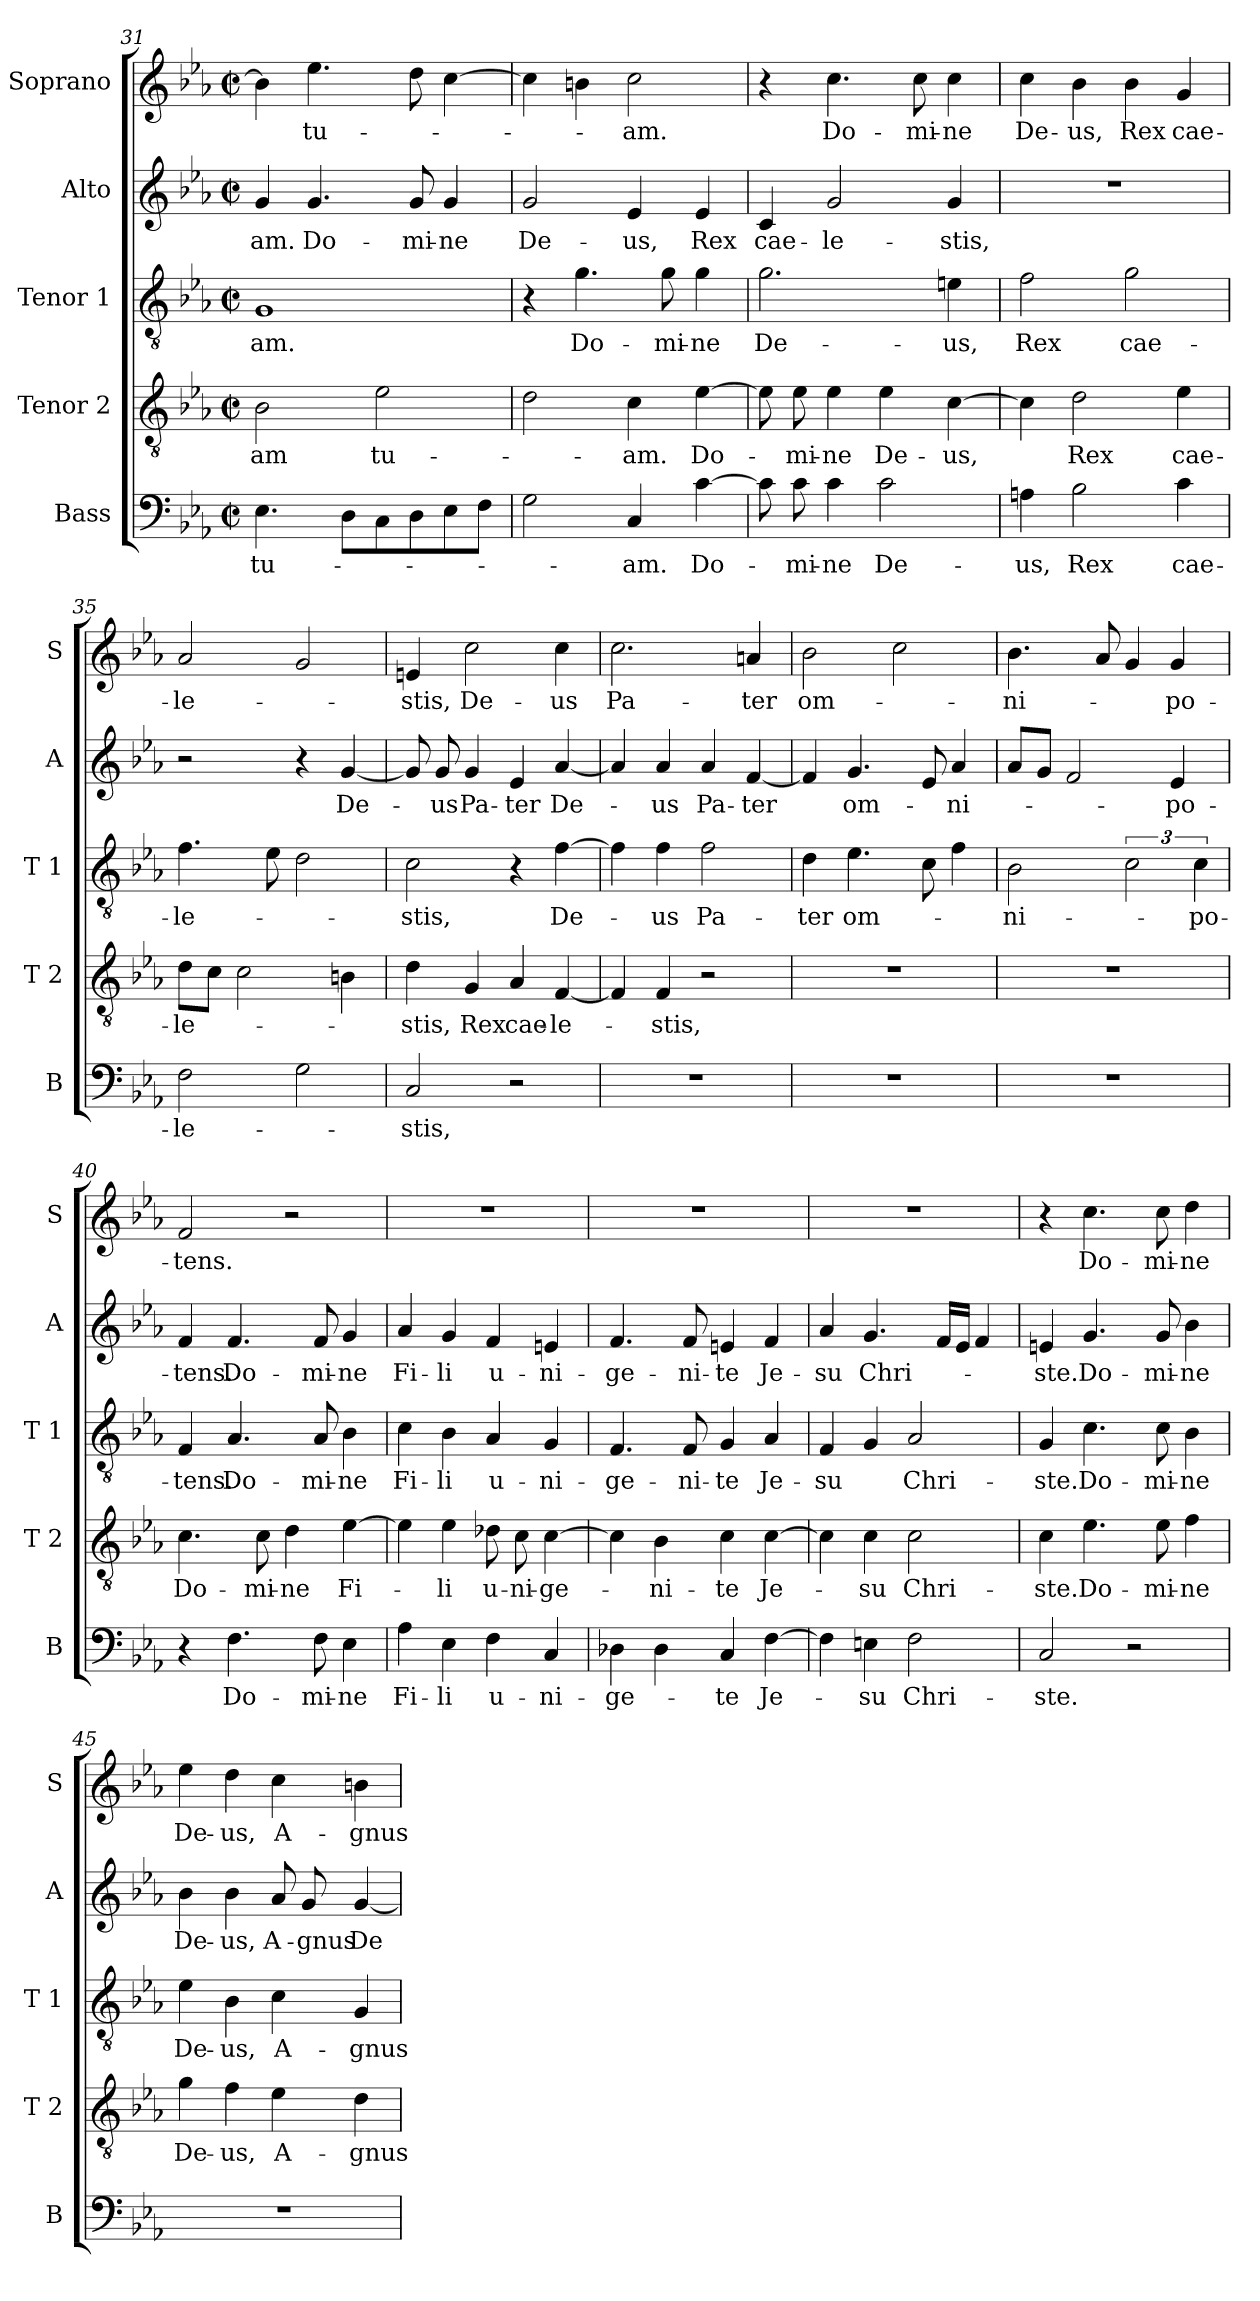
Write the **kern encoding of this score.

**kern	**text	**kern	**text	**kern	**text	**kern	**text	**kern	**text
*part5	*part5	*part4	*part4	*part3	*part3	*part2	*part2	*part1	*part1
*staff5	*staff5	*staff4	*staff4	*staff3	*staff3	*staff2	*staff2	*staff1	*staff1
*I"Bass	*	*I"Tenor 2	*	*I"Tenor 1	*	*I"Alto	*	*I"Soprano	*
*I'B	*	*I'T 2	*	*I'T 1	*	*I'A	*	*I'S	*
*clefF4	*	*clefGv2	*	*clefGv2	*	*clefG2	*	*clefG2	*
*k[b-e-a-]	*	*k[b-e-a-]	*	*k[b-e-a-]	*	*k[b-e-a-]	*	*k[b-e-a-]	*
*E-:	*	*E-:	*	*E-:	*	*E-:	*	*E-:	*
*M2/2	*	*M2/2	*	*M2/2	*	*M2/2	*	*M2/2	*
*met(c|)	*	*met(c|)	*	*met(c|)	*	*met(c|)	*	*met(c|)	*
=31	=31	=31	=31	=31	=31	=31	=31	=31	=31
!	!LO:LY:b	!	!LO:LY:b	!	!LO:LY:b	!	!LO:LY:b	!	!
4.E-\	tu-	2B-\	-am	1G	-am.	4g/	-am.	4b-\]	.
!	!	!	!	!	!	!	!LO:LY:b	!	!LO:LY:b
.	.	.	.	.	.	4.g/	Do-	4.ee-\	tu-
8D\L	.	.	.	.	.	.	.	.	.
!	!	!	!LO:LY:b	!	!	!	!	!	!
8C\	.	2e-\	tu-	.	.	.	.	.	.
!	!	!	!	!	!	!	!LO:LY:b	!	!
8D\	.	.	.	.	.	8g/	-mi-	8dd\	.
!	!	!	!	!	!	!	!LO:LY:b	!	!
8E-\	.	.	.	.	.	4g/	-ne	[4cc\	.
8F\J	.	.	.	.	.	.	.	.	.
=32	=32	=32	=32	=32	=32	=32	=32	=32	=32
!	!	!	!	!	!	!	!LO:LY:b	!	!
2G\	.	2d\	.	4r	.	2g/	De-	4cc\]	.
!	!	!	!	!	!LO:LY:b	!	!	!	!
.	.	.	.	4.g\	Do-	.	.	4bn\	.
!	!LO:LY:b	!	!LO:LY:b	!	!	!	!LO:LY:b	!	!LO:LY:b
4C/	-am.	4c\	-am.	.	.	4e-/	-us,	2cc\	-am.
!	!	!	!	!	!LO:LY:b	!	!	!	!
.	.	.	.	8g\	-mi-	.	.	.	.
!	!LO:LY:b	!	!LO:LY:b	!	!LO:LY:b	!	!LO:LY:b	!	!
[4c\	Do-	[4e-\	Do-	4g\	-ne	4e-/	Rex	.	.
=33	=33	=33	=33	=33	=33	=33	=33	=33	=33
!	!	!	!	!	!LO:LY:b	!	!LO:LY:b	!	!
8c\]	.	8e-\]	.	2.g\	De-	4c/	cae-	4r	.
!	!LO:LY:b	!	!LO:LY:b	!	!	!	!	!	!
8c\	-mi-	8e-\	-mi-	.	.	.	.	.	.
!	!LO:LY:b	!	!LO:LY:b	!	!	!	!LO:LY:b	!	!LO:LY:b
4c\	-ne	4e-\	-ne	.	.	2g/	-le-	4.cc\	Do-
!	!LO:LY:b	!	!LO:LY:b	!	!	!	!	!	!
2c\	De-	4e-\	De-	.	.	.	.	.	.
!	!	!	!	!	!	!	!	!	!LO:LY:b
.	.	.	.	.	.	.	.	8cc\	-mi-
!	!	!	!LO:LY:b	!	!LO:LY:b	!	!LO:LY:b	!	!LO:LY:b
.	.	[4c\	-us,	4en\	-us,	4g/	-stis,	4cc\	-ne
=34	=34	=34	=34	=34	=34	=34	=34	=34	=34
!	!LO:LY:b	!	!	!	!LO:LY:b	!	!	!	!LO:LY:b
4An\	-us,	4c\]	.	2f\	Rex	1r	.	4cc\	De-
!	!LO:LY:b	!	!LO:LY:b	!	!	!	!	!	!LO:LY:b
2B-\	Rex	2d\	Rex	.	.	.	.	4b-\	-us,
!	!	!	!	!	!LO:LY:b	!	!	!	!LO:LY:b
.	.	.	.	2g\	cae-	.	.	4b-\	Rex
!	!LO:LY:b	!	!LO:LY:b	!	!	!	!	!	!LO:LY:b
4c\	cae-	4e-\	cae-	.	.	.	.	4g/	cae-
!!LO:LB:g=z
=35	=35	=35	=35	=35	=35	=35	=35	=35	=35
!	!LO:LY:b	!	!LO:LY:b	!	!LO:LY:b	!	!	!	!LO:LY:b
2F\	-le-	8d\L	-le-	4.f\	-le-	2r	.	2a-/	-le-
.	.	8c\J	.	.	.	.	.	.	.
.	.	2c\	.	.	.	.	.	.	.
.	.	.	.	8e-\	.	.	.	.	.
2G\	.	.	.	2d\	.	4r	.	2g/	.
!	!	!	!	!	!	!	!LO:LY:b	!	!
.	.	4Bn\	.	.	.	[4g/	De-	.	.
=36	=36	=36	=36	=36	=36	=36	=36	=36	=36
!	!LO:LY:b	!	!LO:LY:b	!	!LO:LY:b	!	!	!	!LO:LY:b
2C/	-stis,	4d\	-stis,	2c\	-stis,	8g/]	.	4en/	-stis,
!	!	!	!	!	!	!	!LO:LY:b	!	!
.	.	.	.	.	.	8g/	-us	.	.
!	!	!	!LO:LY:b	!	!	!	!LO:LY:b	!	!LO:LY:b
.	.	4G/	Rex	.	.	4g/	Pa-	2cc\	De-
!	!	!	!LO:LY:b	!	!	!	!LO:LY:b	!	!
2r	.	4A-/	cae-	4r	.	4e-/	-ter	.	.
!	!	!	!LO:LY:b	!	!LO:LY:b	!	!LO:LY:b	!	!LO:LY:b
.	.	[4F/	-le-	[4f\	De-	[4a-/	De-	4cc\	-us
=37	=37	=37	=37	=37	=37	=37	=37	=37	=37
!	!	!	!	!	!	!	!	!	!LO:LY:b
1r	.	4F/]	.	4f\]	.	4a-/]	.	2.cc\	Pa-
!	!	!	!LO:LY:b	!	!LO:LY:b	!	!LO:LY:b	!	!
.	.	4F/	-stis,	4f\	-us	4a-/	-us	.	.
!	!	!	!	!	!LO:LY:b	!	!LO:LY:b	!	!
.	.	2r	.	2f\	Pa-	4a-/	Pa-	.	.
!	!	!	!	!	!	!	!LO:LY:b	!	!LO:LY:b
.	.	.	.	.	.	[4f/	-ter	4an/	-ter
=38	=38	=38	=38	=38	=38	=38	=38	=38	=38
!	!	!	!	!	!LO:LY:b	!	!	!	!LO:LY:b
1r	.	1r	.	4d\	-ter	4f/]	.	2b-\	om-
!	!	!	!	!	!LO:LY:b	!	!LO:LY:b	!	!
.	.	.	.	4.e-\	om-	4.g/	om-	.	.
.	.	.	.	.	.	.	.	2cc\	.
.	.	.	.	8c\	.	8e-/	.	.	.
!	!	!	!	!	!	!	!LO:LY:b	!	!
.	.	.	.	4f\	.	4a-/	-ni-	.	.
=39	=39	=39	=39	=39	=39	=39	=39	=39	=39
!	!	!	!	!	!LO:LY:b	!	!	!	!LO:LY:b
1r	.	1r	.	2B-\	-ni-	8a-/L	.	4.b-\	-ni-
.	.	.	.	.	.	8g/J	.	.	.
.	.	.	.	.	.	2f/	.	.	.
.	.	.	.	.	.	.	.	8a-/	.
.	.	.	.	3c\	.	.	.	4g/	.
!	!	!	!	!	!	!	!LO:LY:b	!	!LO:LY:b
.	.	.	.	.	.	4e-/	-po-	4g/	-po-
!	!	!	!	!	!LO:LY:b	!	!	!	!
.	.	.	.	6c\	-po-	.	.	.	.
=40	=40	=40	=40	=40	=40	=40	=40	=40	=40
!	!	!	!LO:LY:b	!	!LO:LY:b	!	!LO:LY:b	!	!LO:LY:b
4r	.	4.c\	Do-	4F/	-tens.	4f/	-tens.	2f/	-tens.
!	!LO:LY:b	!	!	!	!LO:LY:b	!	!LO:LY:b	!	!
4.F\	Do-	.	.	4.A-/	Do-	4.f/	Do-	.	.
!	!	!	!LO:LY:b	!	!	!	!	!	!
.	.	8c\	-mi-	.	.	.	.	.	.
!	!	!	!LO:LY:b	!	!	!	!	!	!
.	.	4d\	-ne	.	.	.	.	2r	.
!	!LO:LY:b	!	!	!	!LO:LY:b	!	!LO:LY:b	!	!
8F\	-mi-	.	.	8A-/	-mi-	8f/	-mi-	.	.
!	!LO:LY:b	!	!LO:LY:b	!	!LO:LY:b	!	!LO:LY:b	!	!
4E-\	-ne	[4e-\	Fi-	4B-\	-ne	4g/	-ne	.	.
!!LO:LB:g=z
=41	=41	=41	=41	=41	=41	=41	=41	=41	=41
!	!LO:LY:b	!	!	!	!LO:LY:b	!	!LO:LY:b	!	!
4A-\	Fi-	4e-\]	.	4c\	Fi-	4a-/	Fi-	1r	.
!	!LO:LY:b	!	!LO:LY:b	!	!LO:LY:b	!	!LO:LY:b	!	!
4E-\	-li	4e-\	-li	4B-\	-li	4g/	-li	.	.
!	!LO:LY:b	!	!LO:LY:b	!	!LO:LY:b	!	!LO:LY:b	!	!
4F\	u-	8d-X\	u-	4A-/	u-	4f/	u-	.	.
!	!	!	!LO:LY:b	!	!	!	!	!	!
.	.	8c\	-ni-	.	.	.	.	.	.
!	!LO:LY:b	!	!LO:LY:b	!	!LO:LY:b	!	!LO:LY:b	!	!
4C/	-ni-	[4c\	-ge-	4G/	-ni-	4en/	-ni-	.	.
=42	=42	=42	=42	=42	=42	=42	=42	=42	=42
!	!LO:LY:b	!	!	!	!LO:LY:b	!	!LO:LY:b	!	!
4D-X\	-ge-	4c\]	.	4.F/	-ge-	4.f/	-ge-	1r	.
!	!	!	!LO:LY:b	!	!	!	!	!	!
4D-\	.	4B-\	-ni-	.	.	.	.	.	.
!	!	!	!	!	!LO:LY:b	!	!LO:LY:b	!	!
.	.	.	.	8F/	-ni-	8f/	-ni-	.	.
!	!LO:LY:b	!	!LO:LY:b	!	!LO:LY:b	!	!LO:LY:b	!	!
4C/	-te	4c\	-te	4G/	-te	4en/	-te	.	.
!	!LO:LY:b	!	!LO:LY:b	!	!LO:LY:b	!	!LO:LY:b	!	!
[4F\	Je-	[4c\	Je-	4A-/	Je-	4f/	Je-	.	.
=43	=43	=43	=43	=43	=43	=43	=43	=43	=43
!	!	!	!	!	!LO:LY:b	!	!LO:LY:b	!	!
4F\]	.	4c\]	.	4F/	-su	4a-/	-su	1r	.
!	!LO:LY:b	!	!LO:LY:b	!	!	!	!LO:LY:b	!	!
4En\	-su	4c\	-su	4G/	.	4.g/	Chri-	.	.
!	!LO:LY:b	!	!LO:LY:b	!	!LO:LY:b	!	!	!	!
2F\	Chri-	2c\	Chri-	2A-/	Chri-	.	.	.	.
.	.	.	.	.	.	16f/LL	.	.	.
.	.	.	.	.	.	16e-/JJ	.	.	.
.	.	.	.	.	.	4f/	.	.	.
=44	=44	=44	=44	=44	=44	=44	=44	=44	=44
!	!LO:LY:b	!	!LO:LY:b	!	!LO:LY:b	!	!LO:LY:b	!	!
2C/	-ste.	4c\	-ste.	4G/	-ste.	4en/	-ste.	4r	.
!	!	!	!LO:LY:b	!	!LO:LY:b	!	!LO:LY:b	!	!LO:LY:b
.	.	4.e-\	Do-	4.c\	Do-	4.g/	Do-	4.cc\	Do-
2r	.	.	.	.	.	.	.	.	.
!	!	!	!LO:LY:b	!	!LO:LY:b	!	!LO:LY:b	!	!LO:LY:b
.	.	8e-\	-mi-	8c\	-mi-	8g/	-mi-	8cc\	-mi-
!	!	!	!LO:LY:b	!	!LO:LY:b	!	!LO:LY:b	!	!LO:LY:b
.	.	4f\	-ne	4B-\	-ne	4b-\	-ne	4dd\	-ne
=45	=45	=45	=45	=45	=45	=45	=45	=45	=45
!	!	!	!LO:LY:b	!	!LO:LY:b	!	!LO:LY:b	!	!LO:LY:b
1r	.	4g\	De-	4e-\	De-	4b-\	De-	4ee-\	De-
!	!	!	!LO:LY:b	!	!LO:LY:b	!	!LO:LY:b	!	!LO:LY:b
.	.	4f\	-us,	4B-\	-us,	4b-\	-us,	4dd\	-us,
!	!	!	!LO:LY:b	!	!LO:LY:b	!	!LO:LY:b	!	!LO:LY:b
.	.	4e-\	A-	4c\	A-	8a-/	A-	4cc\	A-
!	!	!	!	!	!	!	!LO:LY:b	!	!
.	.	.	.	.	.	8g/	-gnus	.	.
!	!	!	!LO:LY:b	!	!LO:LY:b	!	!LO:LY:b	!	!LO:LY:b
.	.	4d\	-gnus	4G/	-gnus	[4g/	De-	4bn\	-gnus
=	=	=	=	=	=	=	=	=	=
*-	*-	*-	*-	*-	*-	*-	*-	*-	*-
